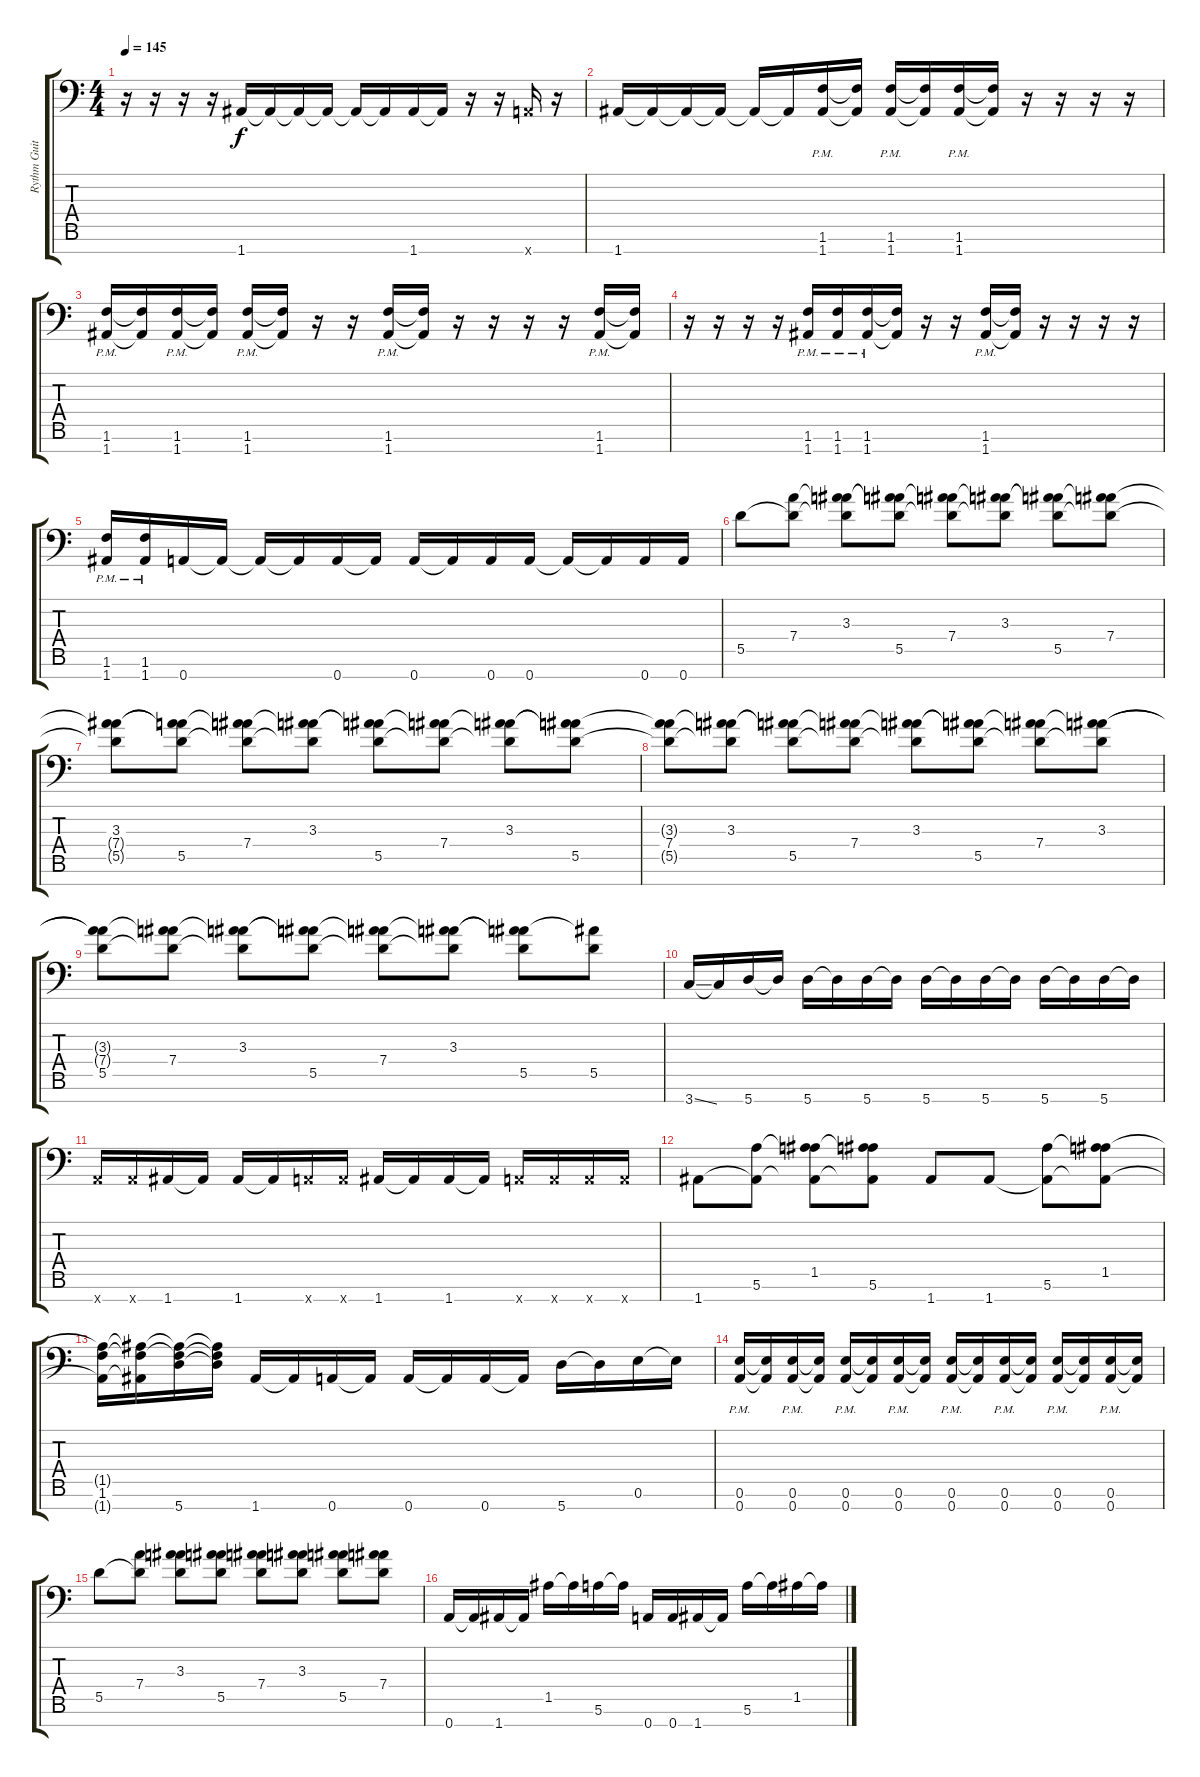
\track ("Rythm Guitar" "Rythm Guit") {instrument distortionguitar}
\staff {score tabs}
\tuning (E4 B3 G3 D3 A2 E2 A1) {hide}
\ts (4 4)
\tempo 145
\clef f4
\ks c
r.16{dy f} r.16 r.16 r.16 1.7.16 1.7{t}.16 1.7{t}.16 1.7{t}.16 1.7{t}.16 1.7{t}.16 1.7.16 1.7{t}.16 r.16 r.16 0.7{x}.16 r.16 |
1.7.16 1.7{t}.16 1.7{t}.16 1.7{t}.16 1.7{t}.16 1.7{t}.16 (1.6{pm} 1.7{pm}).16 (1.6{t} 1.7{t}).16 (1.6{pm} 1.7{pm}).16 (1.6{t} 1.7{t}).16 (1.6{pm} 1.7{pm}).16 (1.6{t} 1.7{t}).16 r.16 r.16 r.16 r.16 |
(1.6{pm} 1.7{pm}).16 (1.6{t} 1.7{t}).16 (1.6{pm} 1.7{pm}).16 (1.6{t} 1.7{t}).16 (1.6{pm} 1.7{pm}).16 (1.6{t} 1.7{t}).16 r.16 r.16 (1.6{pm} 1.7{pm}).16 (1.6{t} 1.7{t}).16 r.16 r.16 r.16 r.16 (1.6{pm} 1.7{pm}).16 (1.6{t} 1.7{t}).16 |
r.16 r.16 r.16 r.16 (1.6{pm} 1.7{pm}).16 (1.6{pm} 1.7{pm}).16 (1.6{pm} 1.7{pm}).16 (1.6{t} 1.7{t}).16 r.16 r.16 (1.6{pm} 1.7{pm}).16 (1.6{t} 1.7{t}).16 r.16 r.16 r.16 r.16 |
(1.6{pm} 1.7{pm}).16 (1.6{pm} 1.7{pm}).16 0.7.16 0.7{t}.16 0.7{t}.16 0.7{t}.16 0.7.16 0.7{t}.16 0.7.16 0.7{t}.16 0.7.16 0.7.16 0.7{t}.16 0.7{t}.16 0.7.16 0.7.16 |
5.5.8 (7.4 5.5{t}).8 (3.3 7.4{t} 5.5{t}).8 (3.3{t} 7.4{t} 5.5).8 (3.3{t} 7.4 5.5{t}).8 (3.3 7.4{t} 5.5{t}).8 (3.3{t} 7.4{t} 5.5).8 (3.3{t} 7.4 5.5{t}).8 |
(3.3 7.4{t} 5.5{t}).8 (3.3{t} 7.4{t} 5.5).8 (3.3{t} 7.4 5.5{t}).8 (3.3 7.4{t} 5.5{t}).8 (3.3{t} 7.4{t} 5.5).8 (3.3{t} 7.4 5.5{t}).8 (3.3 7.4{t} 5.5{t}).8 (3.3{t} 7.4{t} 5.5).8 |
(3.3{t} 7.4 5.5{t}).8 (3.3 7.4{t} 5.5{t}).8 (3.3{t} 7.4{t} 5.5).8 (3.3{t} 7.4 5.5{t}).8 (3.3 7.4{t} 5.5{t}).8 (3.3{t} 7.4{t} 5.5).8 (3.3{t} 7.4 5.5{t}).8 (3.3 7.4{t} 5.5{t}).8 |
(3.3{t} 7.4{t} 5.5).8 (3.3{t} 7.4 5.5{t}).8 (3.3 7.4{t} 5.5{t}).8 (3.3{t} 7.4{t} 5.5).8 (3.3{t} 7.4 5.5{t}).8 (3.3 7.4{t} 5.5{t}).8 (3.3{t} 7.4{t} 5.5).8 (3.3{t} 5.5).8 |
3.7{ss}.16 3.7{t}.16 5.7.16 5.7{t}.16 5.7.16 5.7{t}.16 5.7.16 5.7{t}.16 5.7.16 5.7{t}.16 5.7.16 5.7{t}.16 5.7.16 5.7{t}.16 5.7.16 5.7{t}.16 |
0.7{x}.16 0.7{x}.16 1.7.16 1.7{t}.16 1.7.16 1.7{t}.16 0.7{x}.16 0.7{x}.16 1.7.16 1.7{t}.16 1.7.16 1.7{t}.16 0.7{x}.16 0.7{x}.16 0.7{x}.16 0.7{x}.16 |
1.7.8 (5.6 1.7{t}).8 (1.5 5.6{t} 1.7{t}).8 (1.5{t} 5.6 1.7{t}).8 1.7.8 1.7.8 (5.6 1.7{t}).8 (1.5 5.6{t} 1.7{t}).8 |
(1.5{t} 1.6 1.7{t}).16 (1.5{t} 1.6{t} 1.7{t}).16 (1.5{t} 1.6{t} 5.7).16 (1.5{t} 1.6{t} 5.7{t}).16 1.7.16 1.7{t}.16 0.7.16 0.7{t}.16 0.7.16 0.7{t}.16 0.7.16 0.7{t}.16 5.7.16 5.7{t}.16 0.6.16 0.6{t}.16 |
(0.6{pm} 0.7{pm}).16 (0.6{t} 0.7{t}).16 (0.6{pm} 0.7{pm}).16 (0.6{t} 0.7{t}).16 (0.6{pm} 0.7{pm}).16 (0.6{t} 0.7{t}).16 (0.6{pm} 0.7{pm}).16 (0.6{t} 0.7{t}).16 (0.6{pm} 0.7{pm}).16 (0.6{t} 0.7{t}).16 (0.6{pm} 0.7{pm}).16 (0.6{t} 0.7{t}).16 (0.6{pm} 0.7{pm}).16 (0.6{t} 0.7{t}).16 (0.6{pm} 0.7{pm}).16 (0.6{t} 0.7{t}).16 |
5.5.8 (7.4 5.5{t}).8 (3.3 7.4{t} 5.5{t}).8 (3.3{t} 7.4{t} 5.5).8 (3.3{t} 7.4 5.5{t}).8 (3.3 7.4{t} 5.5{t}).8 (3.3{t} 7.4{t} 5.5).8 (3.3{t} 7.4 5.5{t}).8 |
0.7.16 0.7{t}.16 1.7.16 1.7{t}.16 1.5.16 1.5{t}.16 5.6.16 5.6{t}.16 0.7.16 0.7.16 1.7.16 1.7{t}.16 5.6.16 5.6{t}.16 1.5.16 1.5{t}.16
